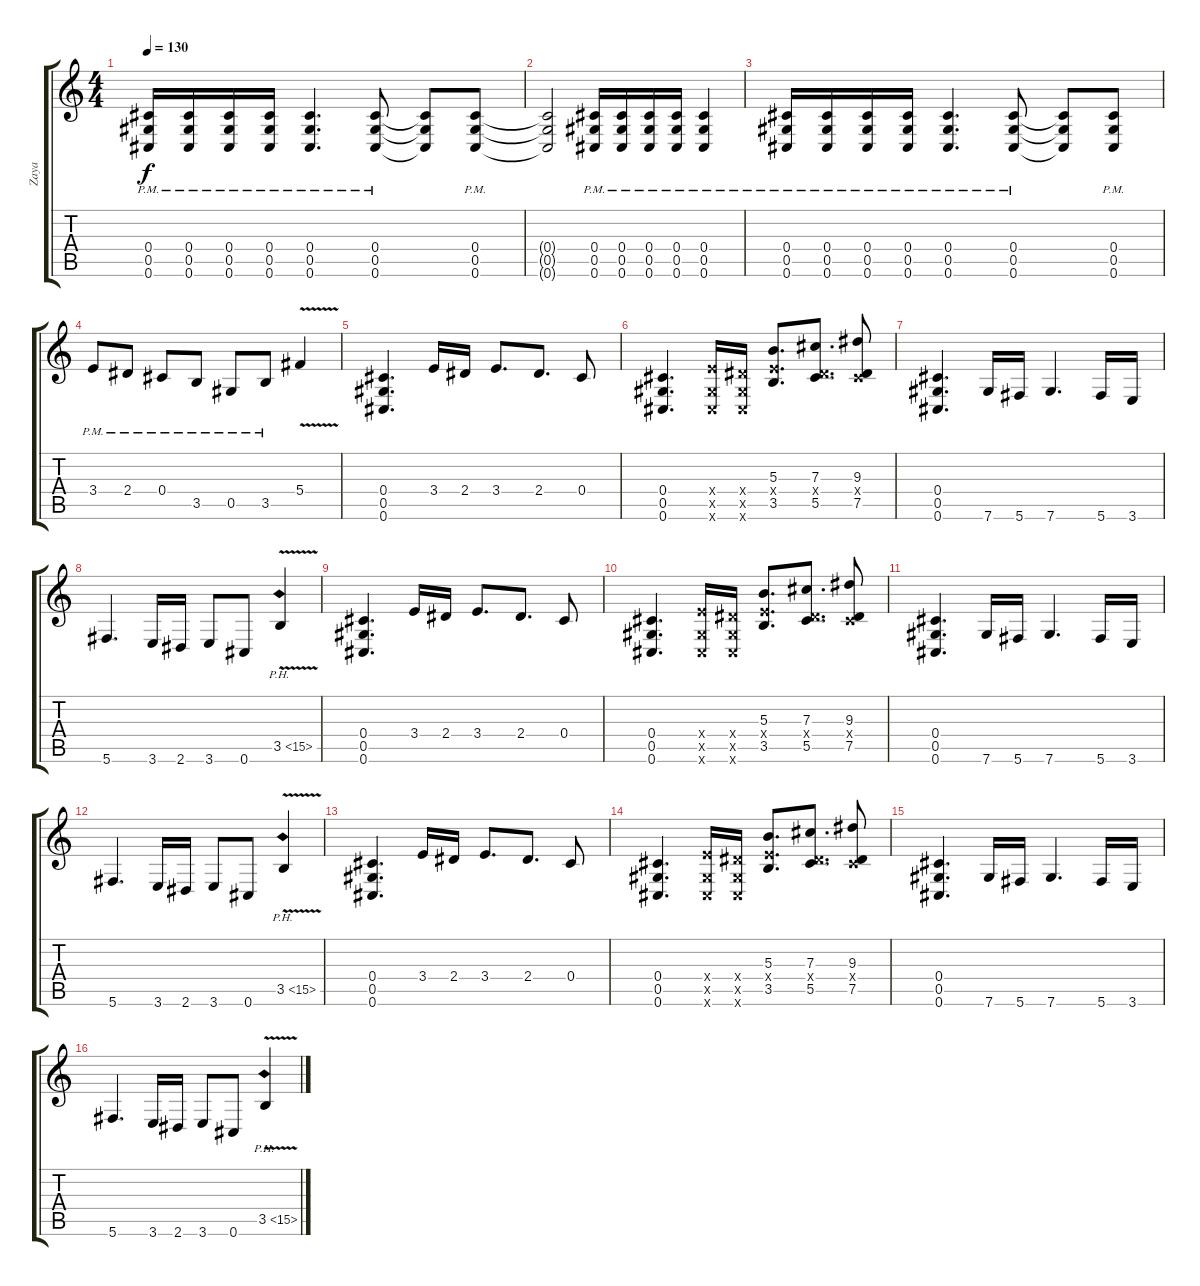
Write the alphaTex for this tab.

\track ("Zaya" "Zaya") {instrument overdrivenguitar}
\staff {score tabs}
\tuning (Eb4 Bb3 Gb3 Db3 Ab2 Db2) {hide}
\ts (4 4)
\tempo 130
\clef g2
\ks c
(0.4{pm} 0.5{pm} 0.6{pm}).16{dy f} (0.4{pm} 0.5{pm} 0.6{pm}).16 (0.4{pm} 0.5{pm} 0.6{pm}).16 (0.4{pm} 0.5{pm} 0.6{pm}).16 (0.4{pm} 0.5{pm} 0.6{pm}).4{d} (0.4{pm} 0.5{pm} 0.6{pm}).8 (0.4{t} 0.5{t} 0.6{t}).8 (0.4{pm} 0.5{pm} 0.6{pm}).8 |
(0.4{t} 0.5{t} 0.6{t}).2 (0.4{pm} 0.5{pm} 0.6{pm}).16 (0.4{pm} 0.5{pm} 0.6{pm}).16 (0.4{pm} 0.5{pm} 0.6{pm}).16 (0.4{pm} 0.5{pm} 0.6{pm}).16 (0.4{pm} 0.5{pm} 0.6{pm}).4 |
(0.4{pm} 0.5{pm} 0.6{pm}).16 (0.4{pm} 0.5{pm} 0.6{pm}).16 (0.4{pm} 0.5{pm} 0.6{pm}).16 (0.4{pm} 0.5{pm} 0.6{pm}).16 (0.4{pm} 0.5{pm} 0.6{pm}).4{d} (0.4{pm} 0.5{pm} 0.6{pm}).8 (0.4{t} 0.5{t} 0.6{t}).8 (0.4{pm} 0.5{pm} 0.6{pm}).8 |
3.4{pm}.8 2.4{pm}.8 0.4{pm}.8 3.5{pm}.8 0.5{pm}.8 3.5{pm}.8 5.4{v}.4 |
(0.4 0.5 0.6).4{d} 3.4.16 2.4.16 3.4.8{d} 2.4.8{d} 0.4.8 |
(0.4 0.5 0.6).4{d} (3.4{x} 0.5{x} 0.6{x}).16 (2.4{x} 0.5{x} 0.6{x}).16 (5.3 3.4{x} 3.5).8{d} (7.3 2.4{x} 5.5).8{d} (9.3 0.4{x} 7.5).8 |
(0.4 0.5 0.6).4{d} 7.6.16 5.6.16 7.6.4{d} 5.6.16 3.6.16 |
5.6.4{d} 3.6.16 2.6.16 3.6.8 0.6.8 3.5{ph 12 v}.4 |
(0.4 0.5 0.6).4{d} 3.4.16 2.4.16 3.4.8{d} 2.4.8{d} 0.4.8 |
(0.4 0.5 0.6).4{d} (3.4{x} 0.5{x} 0.6{x}).16 (2.4{x} 0.5{x} 0.6{x}).16 (5.3 3.4{x} 3.5).8{d} (7.3 2.4{x} 5.5).8{d} (9.3 0.4{x} 7.5).8 |
(0.4 0.5 0.6).4{d} 7.6.16 5.6.16 7.6.4{d} 5.6.16 3.6.16 |
5.6.4{d} 3.6.16 2.6.16 3.6.8 0.6.8 3.5{ph 12 v}.4 |
(0.4 0.5 0.6).4{d} 3.4.16 2.4.16 3.4.8{d} 2.4.8{d} 0.4.8 |
(0.4 0.5 0.6).4{d} (3.4{x} 0.5{x} 0.6{x}).16 (2.4{x} 0.5{x} 0.6{x}).16 (5.3 3.4{x} 3.5).8{d} (7.3 2.4{x} 5.5).8{d} (9.3 0.4{x} 7.5).8 |
(0.4 0.5 0.6).4{d} 7.6.16 5.6.16 7.6.4{d} 5.6.16 3.6.16 |
5.6.4{d} 3.6.16 2.6.16 3.6.8 0.6.8 3.5{ph 12 v}.4
